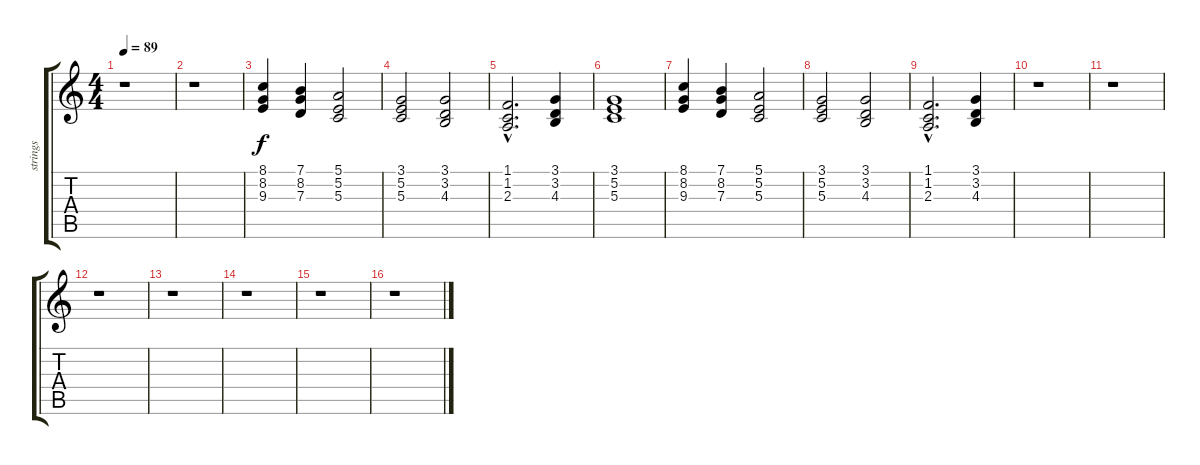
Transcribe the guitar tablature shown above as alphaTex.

\track ("strings" "strings") {instrument stringensemble2}
\staff {score tabs}
\tuning (E4 B3 G3 D3 A2 E2) {hide}
\ts (4 4)
\tempo 89
\clef g2
\ks c
r.1{dy f} |
r.1 |
(8.1 8.2 9.3).4 (7.1 8.2 7.3).4 (5.1 5.2 5.3).2 |
(3.1 5.2 5.3).2 (3.1 3.2 4.3).2 |
(1.1{hac} 1.2{hac} 2.3{hac}).2{d} (3.1 3.2 4.3).4 |
(3.1 5.2 5.3).1 |
(8.1 8.2 9.3).4 (7.1 8.2 7.3).4 (5.1 5.2 5.3).2 |
(3.1 5.2 5.3).2 (3.1 3.2 4.3).2 |
(1.1{hac} 1.2{hac} 2.3{hac}).2{d} (3.1 3.2 4.3).4 |
r.1 |
r.1 |
r.1 |
r.1 |
r.1 |
r.1 |
r.1
